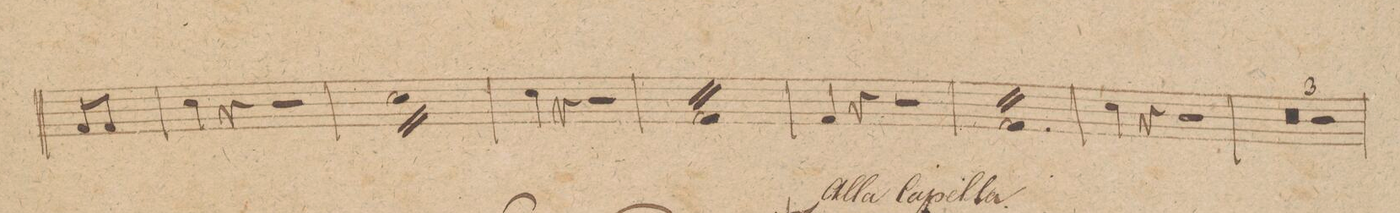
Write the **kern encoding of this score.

**kern	**dynam
*I"Tympano.	*
*clefF4	*
*k[]	*
*met(c)	*
*M4/4	*
8AA/L	.
8AA/J	.
=163	=163
4E\	.
4r	.
2r	.
=164	=164
*tremolo	*
16E\LL	.
16E\	.
16E\	.
16E\	.
16E\	.
16E\	.
16E\	.
16E\	.
16E\	.
16E\	.
16E\	.
16E\	.
16E\	.
16E\	.
16E\	.
16E\JJ	.
=165	=165
4E\	.
4r	.
2r	.
=166	=166
16AA/LL	.
16AA/	.
16AA/	.
16AA/	.
16AA/	.
16AA/	.
16AA/	.
16AA/	.
16AA/	.
16AA/	.
16AA/	.
16AA/	.
16AA/	.
16AA/	.
16AA/	.
16AA/JJ	.
=167	=167
4AA/	.
4r	.
2r	.
=168	=168
16AA/LL	.
16AA/	.
16AA/	.
16AA/	.
16AA/	.
16AA/	.
16AA/	.
16AA/	.
16AA/	.
16AA/	.
16AA/	.
16AA/	.
16AA/	.
16AA/	.
16AA/	.
16AA/JJ	.
*Xtremolo	*
=169	=169
4E\	.
4r	.
2r	.
=170	=170
0r	.
=171	=171
=172	=172
1r	.
=173	=173
*-	*-
